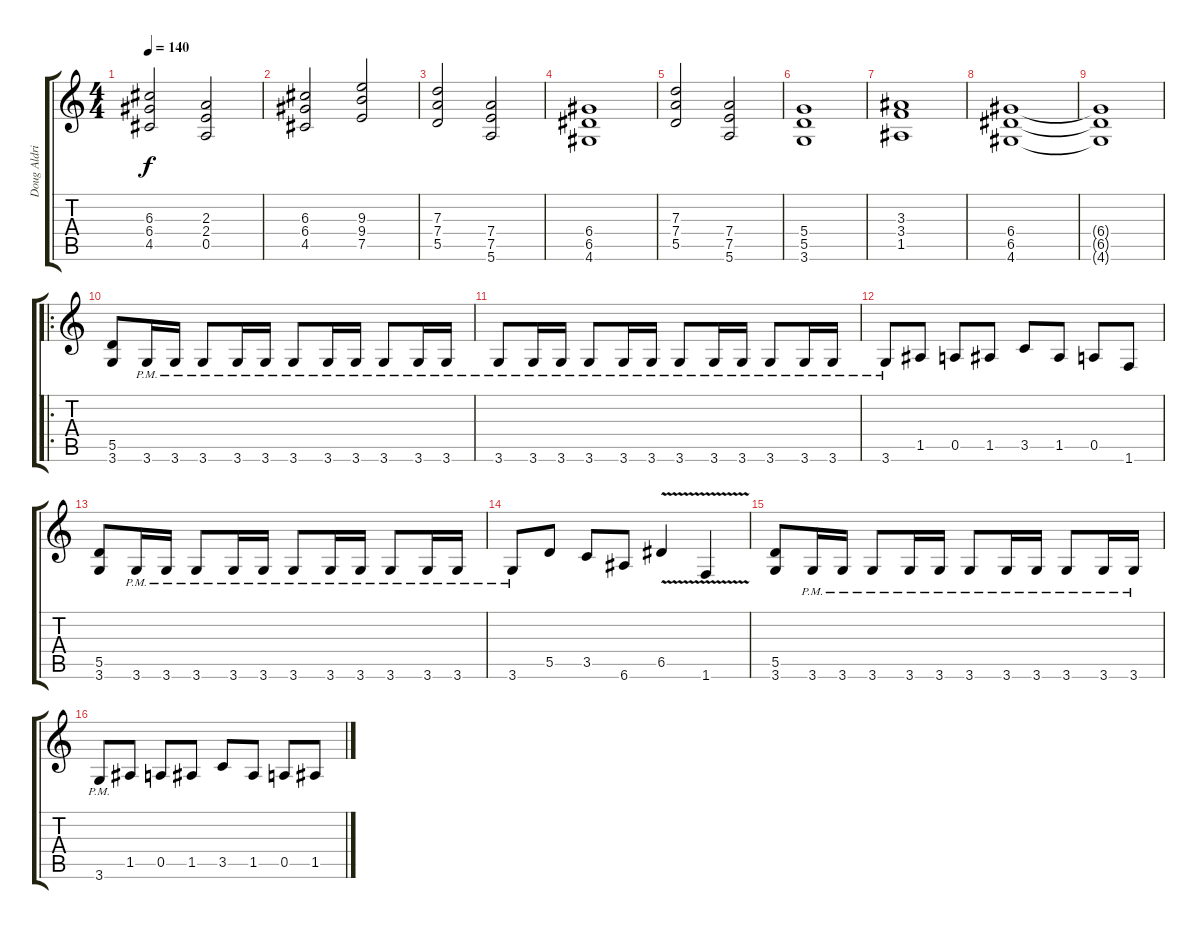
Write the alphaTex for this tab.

\track ("Doug Aldrich II" "Doug Aldri") {instrument distortionguitar}
\staff {score tabs}
\tuning (E4 B3 G3 D3 A2 E2) {hide}
\ts (4 4)
\tempo 140
\clef g2
\ks c
(6.3 6.4 4.5).2{dy f} (2.3 2.4 0.5).2 |
(6.3 6.4 4.5).2 (9.3 9.4 7.5).2 |
(7.3 7.4 5.5).2 (7.4 7.5 5.6).2 |
(6.4 6.5 4.6).1 |
(7.3 7.4 5.5).2 (7.4 7.5 5.6).2 |
(5.4 5.5 3.6).1 |
(3.3 3.4 1.5).1 |
(6.4 6.5 4.6).1 |
(6.4{t} 6.5{t} 4.6{t}).1 |
\ro
(5.5 3.6).8 3.6{pm}.16 3.6{pm}.16 3.6{pm}.8 3.6{pm}.16 3.6{pm}.16 3.6{pm}.8 3.6{pm}.16 3.6{pm}.16 3.6{pm}.8 3.6{pm}.16 3.6{pm}.16 |
3.6{pm}.8 3.6{pm}.16 3.6{pm}.16 3.6{pm}.8 3.6{pm}.16 3.6{pm}.16 3.6{pm}.8 3.6{pm}.16 3.6{pm}.16 3.6{pm}.8 3.6{pm}.16 3.6{pm}.16 |
3.6{pm}.8 1.5.8 0.5.8 1.5.8 3.5.8 1.5.8 0.5.8 1.6.8 |
(5.5 3.6).8 3.6{pm}.16 3.6{pm}.16 3.6{pm}.8 3.6{pm}.16 3.6{pm}.16 3.6{pm}.8 3.6{pm}.16 3.6{pm}.16 3.6{pm}.8 3.6{pm}.16 3.6{pm}.16 |
3.6{pm}.8 5.5.8 3.5.8 6.6.8 6.5{v}.4 1.6{v}.4 |
(5.5 3.6).8 3.6{pm}.16 3.6{pm}.16 3.6{pm}.8 3.6{pm}.16 3.6{pm}.16 3.6{pm}.8 3.6{pm}.16 3.6{pm}.16 3.6{pm}.8 3.6{pm}.16 3.6{pm}.16 |
3.6{pm}.8 1.5.8 0.5.8 1.5.8 3.5.8 1.5.8 0.5.8 1.5.8
